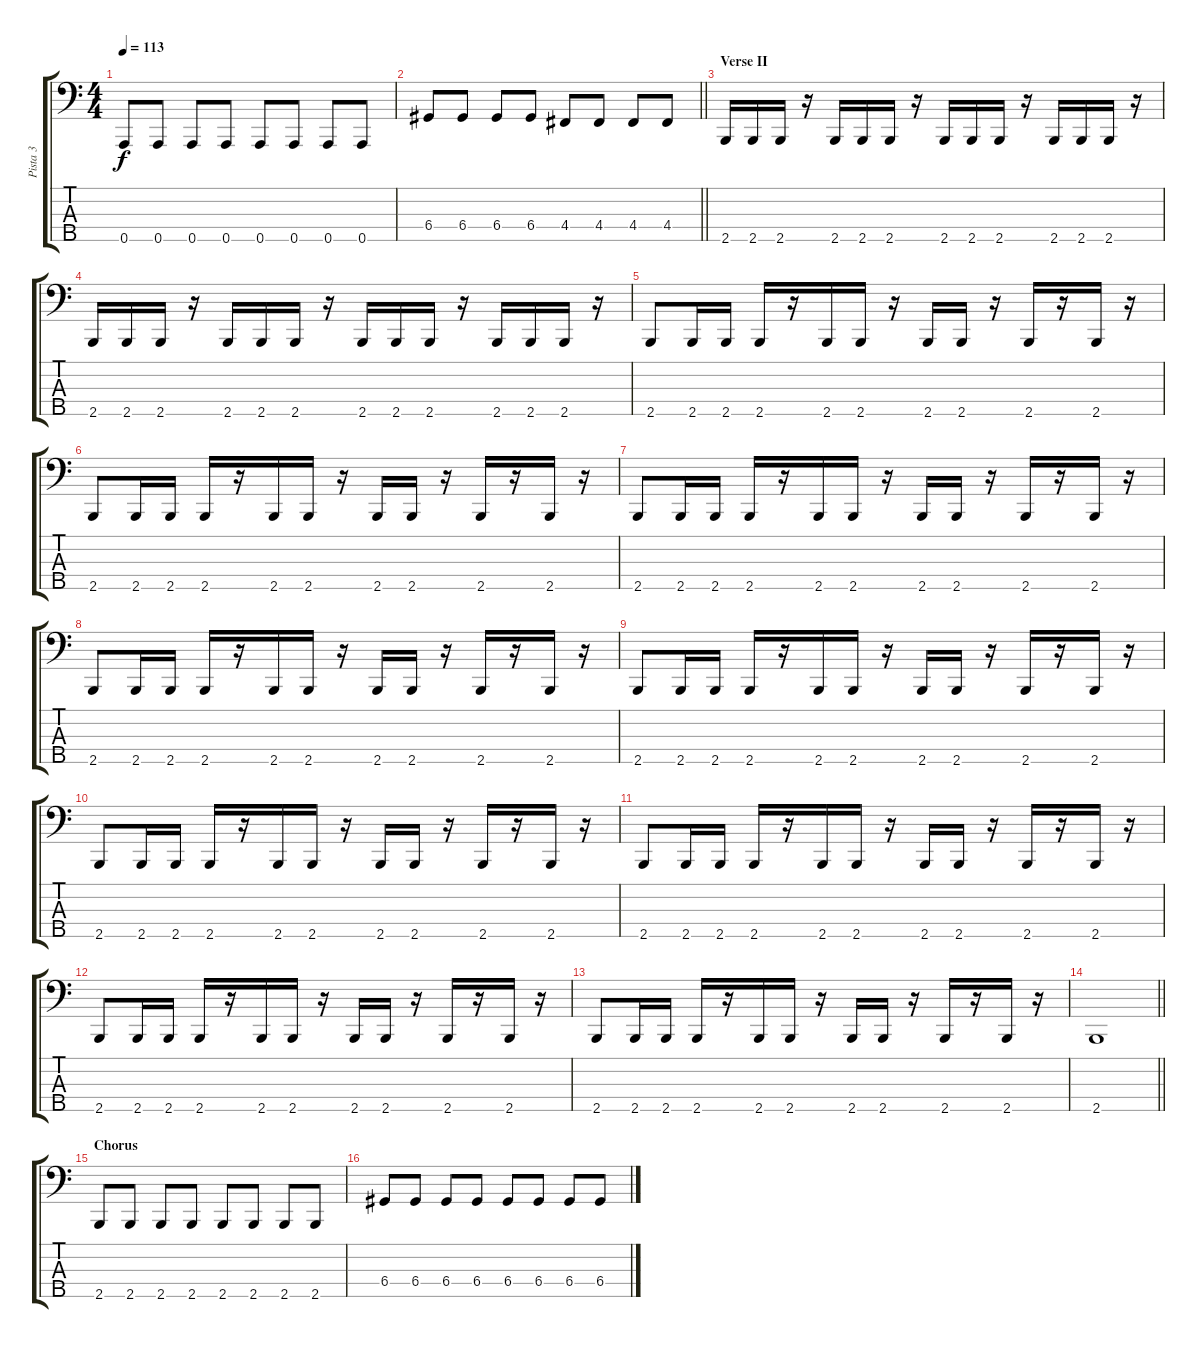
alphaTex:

\track ("Pista 3" "Pista 3") {instrument slapbass1}
\staff {score tabs}
\tuning (F2 C2 G1 D1 A0) {hide}
\ts (4 4)
\tempo 113
\clef f4
\ks c
0.5.8{dy f} 0.5.8 0.5.8 0.5.8 0.5.8 0.5.8 0.5.8 0.5.8 |
\barLineRight lightlight
6.4.8 6.4.8 6.4.8 6.4.8 4.4.8 4.4.8 4.4.8 4.4.8 |
\section ("" "Verse II")
2.5.16 2.5.16 2.5.16 r.16 2.5.16 2.5.16 2.5.16 r.16 2.5.16 2.5.16 2.5.16 r.16 2.5.16 2.5.16 2.5.16 r.16 |
2.5.16 2.5.16 2.5.16 r.16 2.5.16 2.5.16 2.5.16 r.16 2.5.16 2.5.16 2.5.16 r.16 2.5.16 2.5.16 2.5.16 r.16 |
2.5.8 2.5.16 2.5.16 2.5.16 r.16 2.5.16 2.5.16 r.16 2.5.16 2.5.16 r.16 2.5.16 r.16 2.5.16 r.16 |
2.5.8 2.5.16 2.5.16 2.5.16 r.16 2.5.16 2.5.16 r.16 2.5.16 2.5.16 r.16 2.5.16 r.16 2.5.16 r.16 |
2.5.8 2.5.16 2.5.16 2.5.16 r.16 2.5.16 2.5.16 r.16 2.5.16 2.5.16 r.16 2.5.16 r.16 2.5.16 r.16 |
2.5.8 2.5.16 2.5.16 2.5.16 r.16 2.5.16 2.5.16 r.16 2.5.16 2.5.16 r.16 2.5.16 r.16 2.5.16 r.16 |
2.5.8 2.5.16 2.5.16 2.5.16 r.16 2.5.16 2.5.16 r.16 2.5.16 2.5.16 r.16 2.5.16 r.16 2.5.16 r.16 |
2.5.8 2.5.16 2.5.16 2.5.16 r.16 2.5.16 2.5.16 r.16 2.5.16 2.5.16 r.16 2.5.16 r.16 2.5.16 r.16 |
2.5.8 2.5.16 2.5.16 2.5.16 r.16 2.5.16 2.5.16 r.16 2.5.16 2.5.16 r.16 2.5.16 r.16 2.5.16 r.16 |
2.5.8 2.5.16 2.5.16 2.5.16 r.16 2.5.16 2.5.16 r.16 2.5.16 2.5.16 r.16 2.5.16 r.16 2.5.16 r.16 |
2.5.8 2.5.16 2.5.16 2.5.16 r.16 2.5.16 2.5.16 r.16 2.5.16 2.5.16 r.16 2.5.16 r.16 2.5.16 r.16 |
\barLineRight lightlight
2.5.1 |
\section ("" "Chorus")
2.5.8 2.5.8 2.5.8 2.5.8 2.5.8 2.5.8 2.5.8 2.5.8 |
6.4.8 6.4.8 6.4.8 6.4.8 6.4.8 6.4.8 6.4.8 6.4.8
